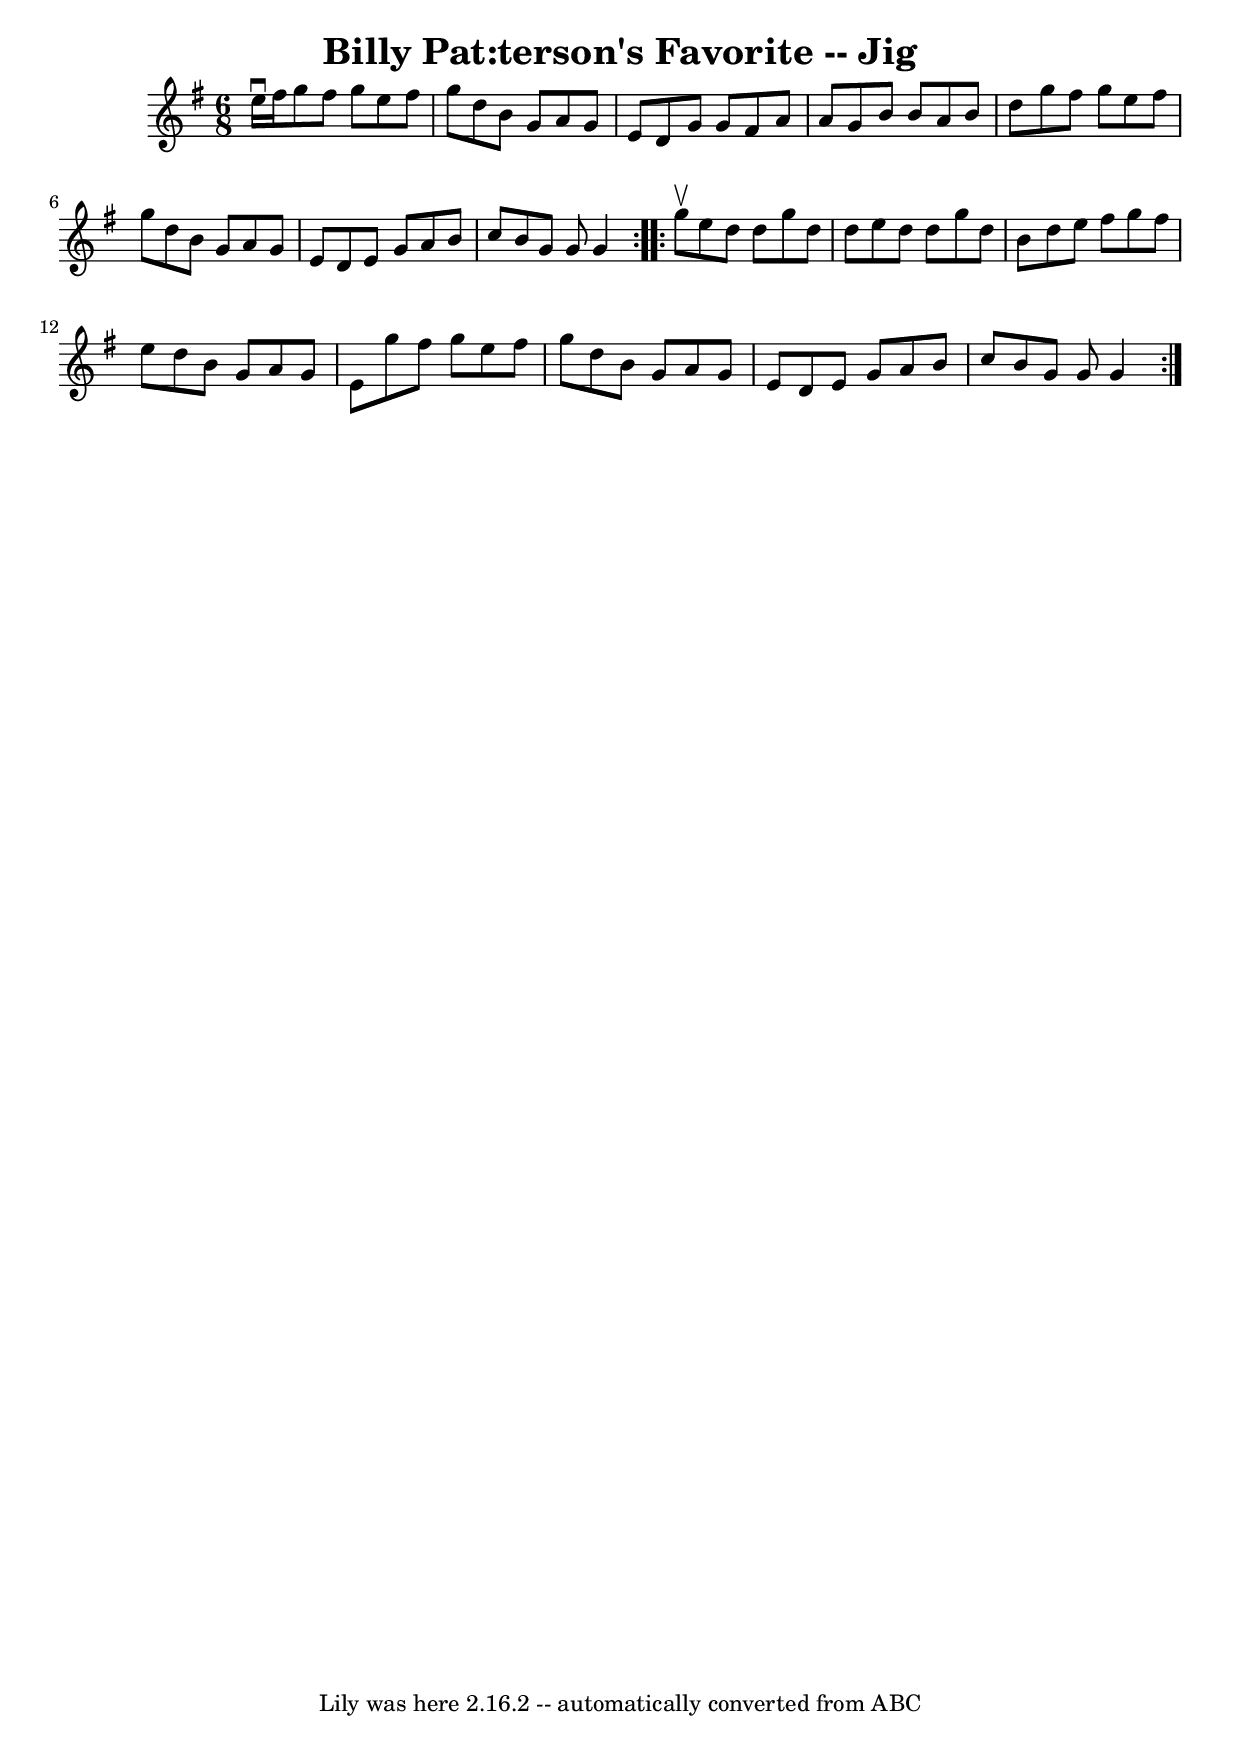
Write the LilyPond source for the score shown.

\version "2.7.40"
\include "Mammoth.ily"
\header {
	%% book = "Ryan's Mammoth Collection"
	crossRefNumber = "1"
	footnotes = "\\\\83 422"
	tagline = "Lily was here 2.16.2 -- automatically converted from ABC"
	title = "Billy Pat:terson's Favorite -- Jig"
}
voicedefault =  {


\repeat volta 2 {
\time 6/8 \key g \major e''16^\downbow fis''16  |
 g''8    
fis''8 g''8 e''8 fis''8 g''8    |
 d''8 b'8 g'8    
a'8 g'8 e'8    |
 d'8 g'8 g'8 fis'8 a'8 a'8    
|
 g'8 b'8 b'8 a'8 b'8 d''8    |
 g''8    
fis''8 g''8 e''8 fis''8 g''8    |
 d''8 b'8 g'8    
a'8 g'8 e'8    |
 d'8 e'8 g'8 a'8 b'8 c''8    
|
 b'8 g'8 g'8 g'4    }     \repeat volta 2 { g''8^\upbow 
|
 e''8 d''8 d''8 g''8 d''8 d''8    |
 e''8    
d''8 d''8 g''8 d''8 b'8    |
 d''8 e''8 fis''8    
g''8 fis''8 e''8    |
 d''8 b'8 g'8 a'8 g'8 e'8    
|
 g''8 fis''8 g''8 e''8 fis''8 g''8    |
   
d''8 b'8 g'8 a'8 g'8 e'8    |
 d'8 e'8 g'8 a'8  
 b'8 c''8    |
 b'8 g'8 g'8 g'4    }   
}

\score{
    <<

	\context Staff="default"
	{
	    \voicedefault 
	}

    >>
	\layout {
	}
	\midi {}
}
